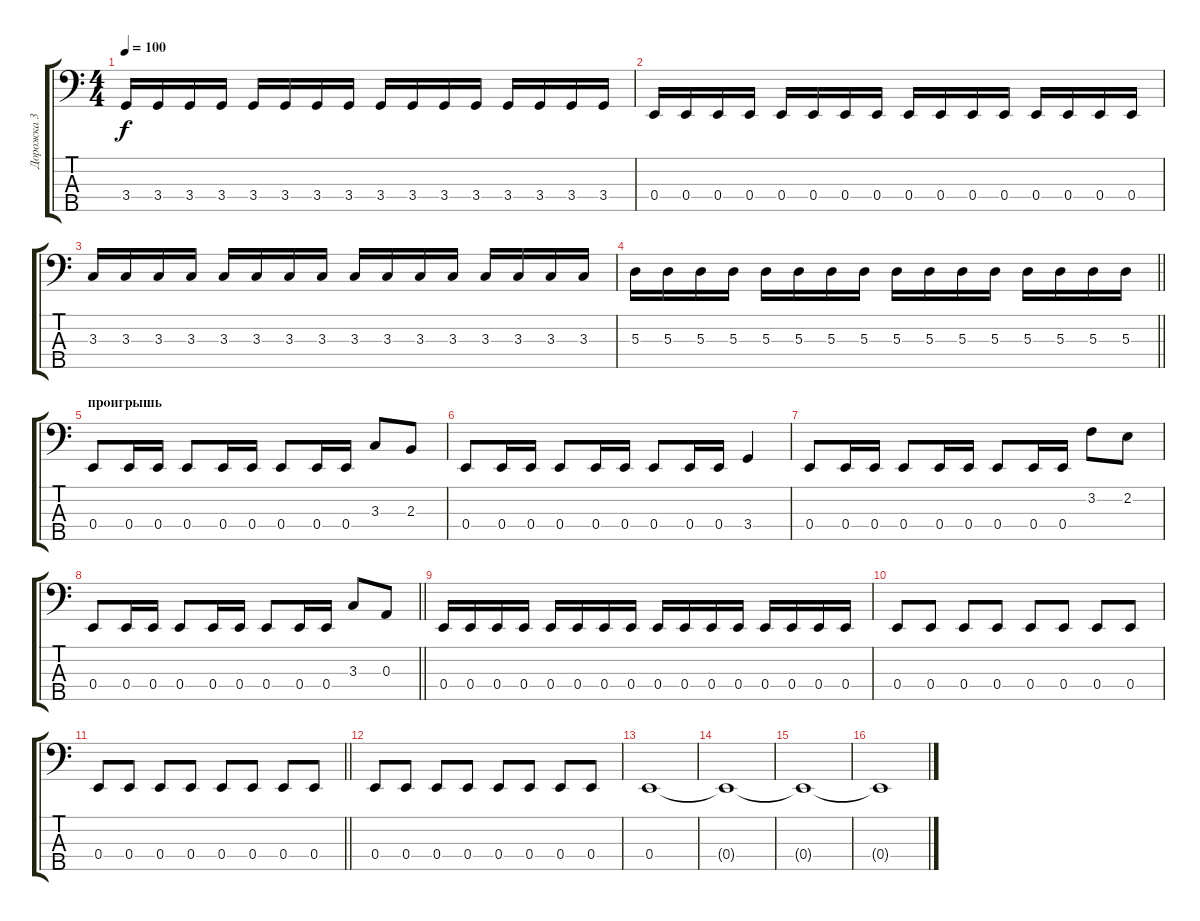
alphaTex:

\track ("Дорожка 3" "Дорожка 3") {instrument electricbassfinger}
\staff {score tabs}
\tuning (G2 D2 A1 E1 B0) {hide}
\ts (4 4)
\tempo 100
\clef f4
\ks c
3.4.16{dy f} 3.4.16 3.4.16 3.4.16 3.4.16 3.4.16 3.4.16 3.4.16 3.4.16 3.4.16 3.4.16 3.4.16 3.4.16 3.4.16 3.4.16 3.4.16 |
0.4.16 0.4.16 0.4.16 0.4.16 0.4.16 0.4.16 0.4.16 0.4.16 0.4.16 0.4.16 0.4.16 0.4.16 0.4.16 0.4.16 0.4.16 0.4.16 |
3.3.16 3.3.16 3.3.16 3.3.16 3.3.16 3.3.16 3.3.16 3.3.16 3.3.16 3.3.16 3.3.16 3.3.16 3.3.16 3.3.16 3.3.16 3.3.16 |
\barLineRight lightlight
5.3.16 5.3.16 5.3.16 5.3.16 5.3.16 5.3.16 5.3.16 5.3.16 5.3.16 5.3.16 5.3.16 5.3.16 5.3.16 5.3.16 5.3.16 5.3.16 |
\section ("" "проигрышь")
0.4.8 0.4.16 0.4.16 0.4.8 0.4.16 0.4.16 0.4.8 0.4.16 0.4.16 3.3.8 2.3.8 |
0.4.8 0.4.16 0.4.16 0.4.8 0.4.16 0.4.16 0.4.8 0.4.16 0.4.16 3.4.4 |
0.4.8 0.4.16 0.4.16 0.4.8 0.4.16 0.4.16 0.4.8 0.4.16 0.4.16 3.2.8 2.2.8 |
\barLineRight lightlight
0.4.8 0.4.16 0.4.16 0.4.8 0.4.16 0.4.16 0.4.8 0.4.16 0.4.16 3.3.8 0.3.8 |
0.4.16 0.4.16 0.4.16 0.4.16 0.4.16 0.4.16 0.4.16 0.4.16 0.4.16 0.4.16 0.4.16 0.4.16 0.4.16 0.4.16 0.4.16 0.4.16 |
0.4.8 0.4.8 0.4.8 0.4.8 0.4.8 0.4.8 0.4.8 0.4.8 |
\barLineRight lightlight
0.4.8 0.4.8 0.4.8 0.4.8 0.4.8 0.4.8 0.4.8 0.4.8 |
0.4.8 0.4.8 0.4.8 0.4.8 0.4.8 0.4.8 0.4.8 0.4.8 |
0.4.1 |
0.4{t}.1 |
0.4{t}.1 |
0.4{t}.1
